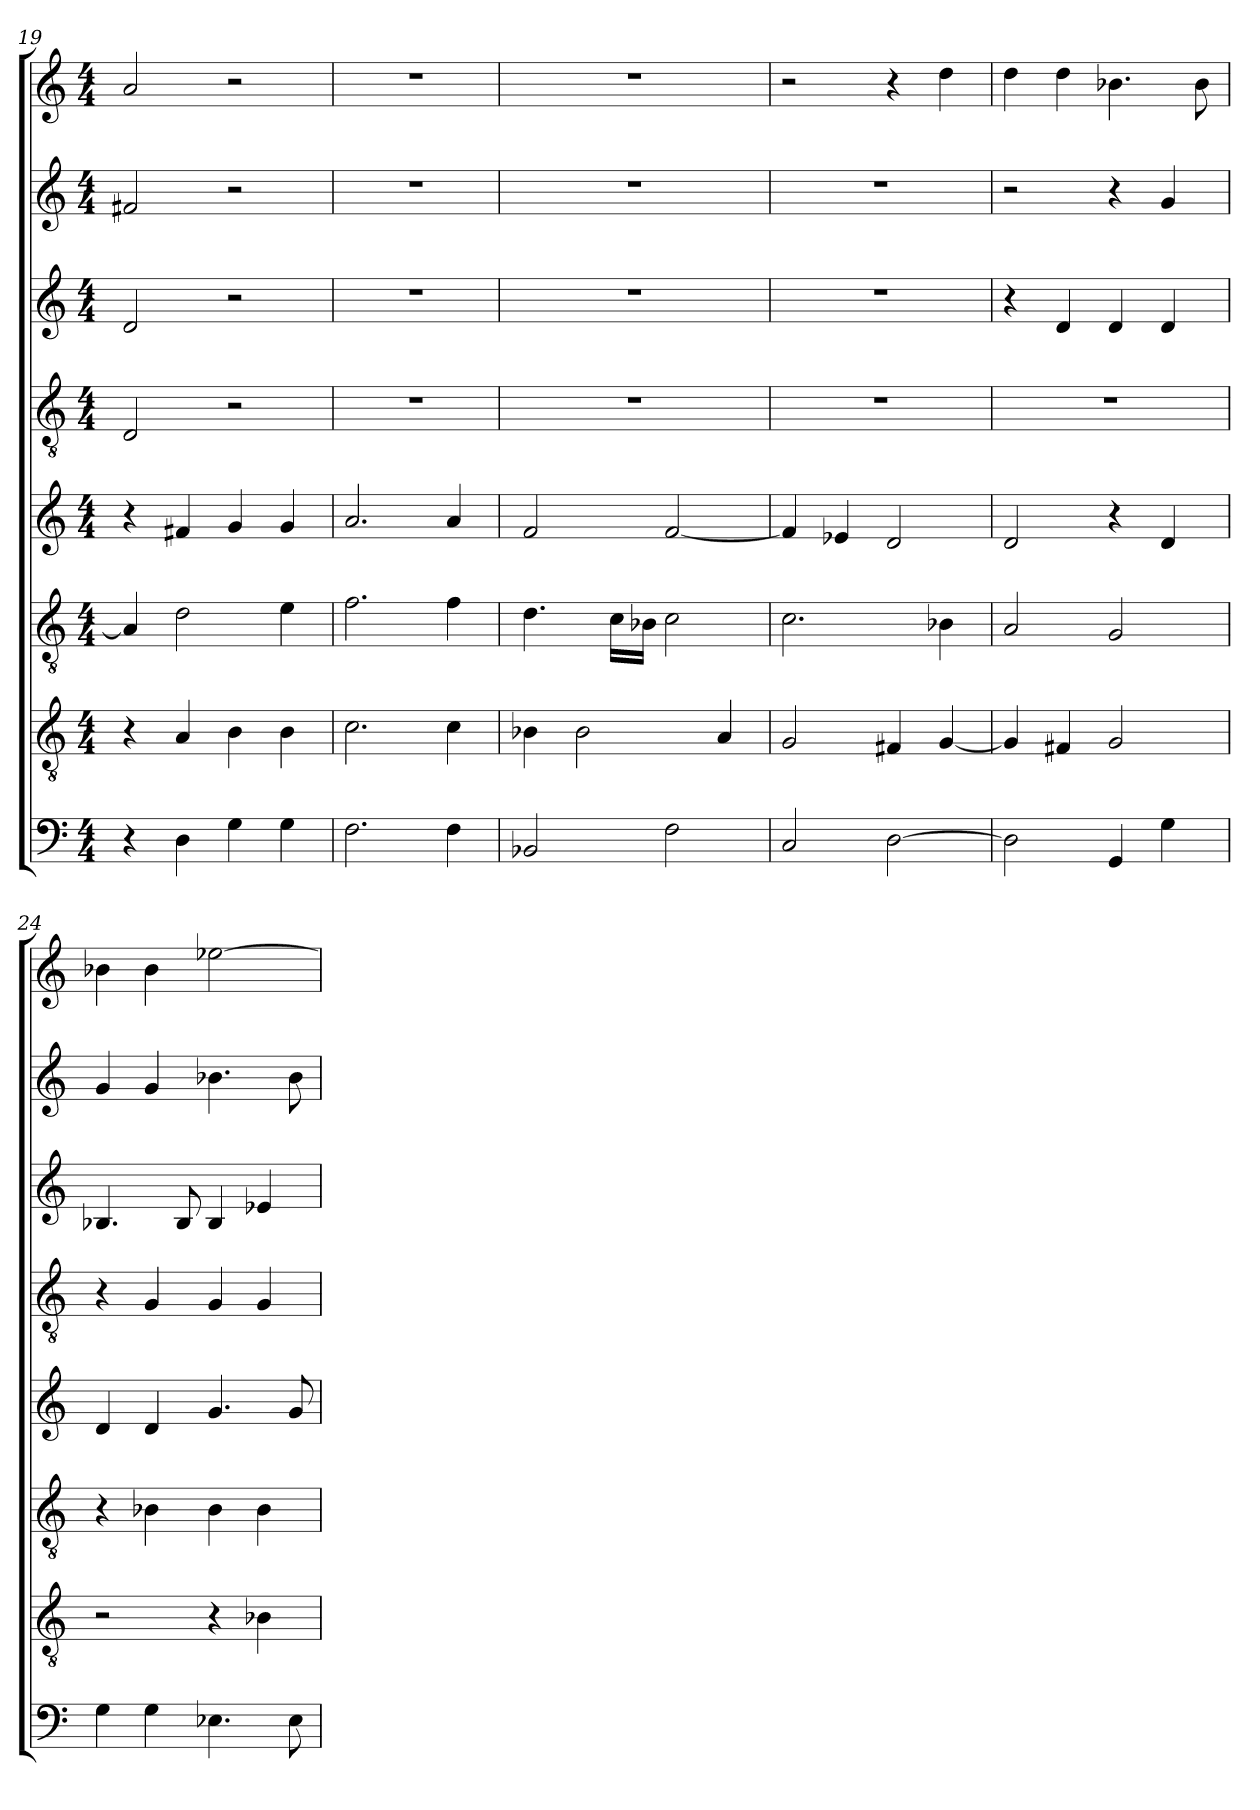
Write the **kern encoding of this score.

**kern	**kern	**kern	**kern	**kern	**kern	**kern	**kern
*part8	*part7	*part6	*part5	*part4	*part3	*part2	*part1
*staff8	*staff7	*staff6	*staff5	*staff4	*staff3	*staff2	*staff1
*clefF4	*clefGv2	*clefGv2	*clefG2	*clefGv2	*clefG2	*clefG2	*clefG2
*k[]	*k[]	*k[]	*k[]	*k[]	*k[]	*k[]	*k[]
*M4/4	*M4/4	*M4/4	*M4/4	*M4/4	*M4/4	*M4/4	*M4/4
=19	=19	=19	=19	=19	=19	=19	=19
4r	4r	4A/]	4r	2D/	2d/	2f#X/	2a/
4D\	4A/	2d\	4f#X/	.	.	.	.
4G\	4B\	.	4g/	2r	2r	2r	2r
4G\	4B\	4e\	4g/	.	.	.	.
=20	=20	=20	=20	=20	=20	=20	=20
2.F\	2.c\	2.f\	2.a/	1r	1r	1r	1r
4F\	4c\	4f\	4a/	.	.	.	.
=21	=21	=21	=21	=21	=21	=21	=21
2BB-X/	4B-X\	4.d\	2f/	1r	1r	1r	1r
.	2B-\	.	.	.	.	.	.
.	.	16c\LL	.	.	.	.	.
.	.	16B-X\JJ	.	.	.	.	.
2F\	.	2c\	[2f/	.	.	.	.
.	4A/	.	.	.	.	.	.
=22	=22	=22	=22	=22	=22	=22	=22
2C/	2G/	2.c\	4f/]	1r	1r	1r	2r
.	.	.	4e-X/	.	.	.	.
[2D\	4F#X/	.	2d/	.	.	.	4r
.	[4G/	4B-X\	.	.	.	.	4dd\
=23	=23	=23	=23	=23	=23	=23	=23
2D\]	4G/]	2A/	2d/	1r	4r	2r	4dd\
.	4F#X/	.	.	.	4d/	.	4dd\
4GG/	2G/	2G/	4r	.	4d/	4r	4.b-X\
4G\	.	.	4d/	.	4d/	4g/	.
.	.	.	.	.	.	.	8b-\
=24	=24	=24	=24	=24	=24	=24	=24
4G\	2r	4r	4d/	4r	4.B-X/	4g/	4b-X\
4G\	.	4B-X\	4d/	4G/	.	4g/	4b-\
.	.	.	.	.	8B-/	.	.
4.E-X\	4r	4B-\	4.g/	4G/	4B-/	4.b-X\	[2ee-X\
.	4B-X\	4B-\	.	4G/	4e-X/	.	.
8E-\	.	.	8g/	.	.	8b-\	.
=	=	=	=	=	=	=	=
*-	*-	*-	*-	*-	*-	*-	*-
